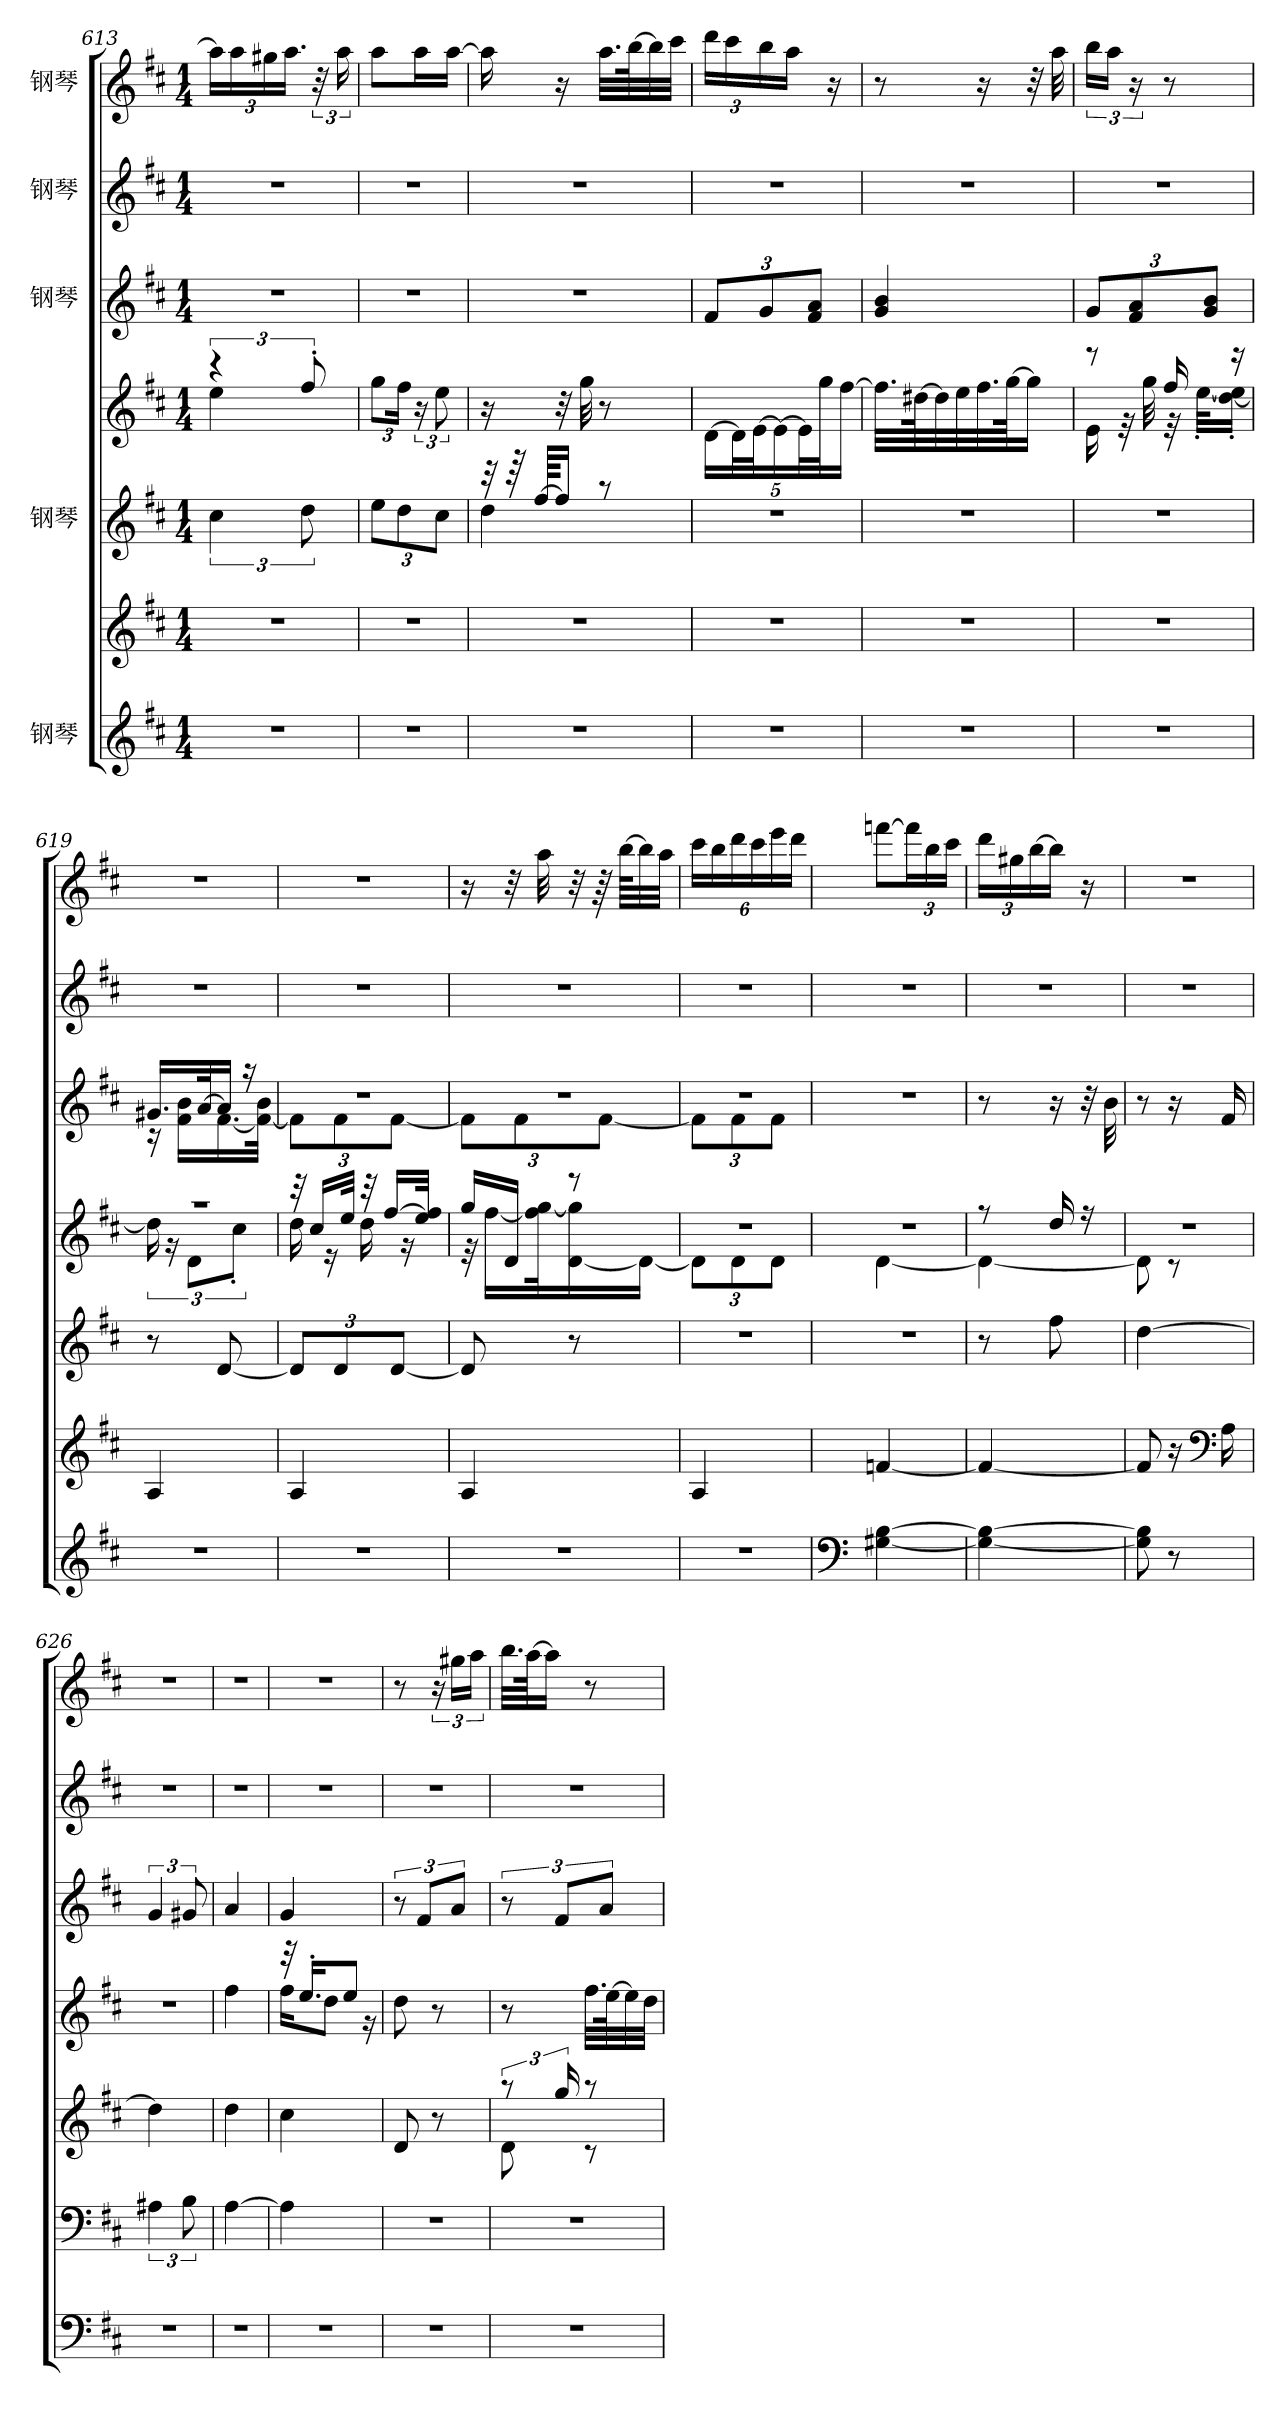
**kern	**kern	**kern	**kern	**kern	**kern	**kern
*part5	*part5	*part4	*part4	*part3	*part2	*part1
*staff7	*staff6	*staff5	*staff4	*staff3	*staff2	*staff1
*I"钢琴	*	*I"钢琴	*	*I"钢琴	*I"钢琴	*I"钢琴
!!LO:PB:g=z
*clefG2	*clefG2	*clefG2	*clefG2	*clefG2	*clefG2	*clefG2
*k[f#c#]	*k[f#c#]	*k[f#c#]	*k[f#c#]	*k[f#c#]	*k[f#c#]	*k[f#c#]
*M1/4	*M1/4	*M1/4	*M1/4	*M1/4	*M1/4	*M1/4
=613	=613	=613	=613	=613	=613	=613
*	*	*	*^	*	*	*
*	*	*	*	*	*	*	*Xbrackettup
4r	4r	6cc#\	6r	4ee\	4r	4r	24aa\LL]
.	.	.	.	.	.	.	24aa\
.	.	.	.	.	.	.	24gg#X\
*	*	*	*	*	*	*	*brackettup
.	.	.	.	.	.	.	24.aa\JJ
.	.	12dd\	12ff#'/	.	.	.	.
.	.	.	.	.	.	.	48r
.	.	.	.	.	.	.	24aa\
*	*	*	*v	*v	*	*	*
=614	=614	=614	=614	=614	=614	=614
*	*	*Xbrackettup	*	*	*	*
4r	4r	12ee\L	12gg\L	4r	4r	8aa\L
.	.	12dd\	24ff#\Jk	.	.	.
.	.	.	24r	.	.	16aa\L
.	.	12cc#\J	12ee\	.	.	.
.	.	.	.	.	.	[16aa\JJ
=615	=615	=615	=615	=615	=615	=615
*	*	*^	*	*	*	*
4r	4r	32r	4dd\	16r	4r	4r	16aa\]
.	.	64r	.	.	.	.	.
.	.	[64ff#/KKLL	.	.	.	.	.
.	.	16ff#/JJ]	.	32r	.	.	16r
.	.	.	.	32gg\	.	.	.
.	.	8r	.	8r	.	.	32.aa\LLL
.	.	.	.	.	.	.	[64bb\K
.	.	.	.	.	.	.	32bb\]
.	.	.	.	.	.	.	32ccc#\JJJ
*	*	*v	*v	*	*	*	*
=616	=616	=616	=616	=616	=616	=616
*	*	*	*Xbrackettup	*Xbrackettup	*	*Xbrackettup
4r	4r	4r	[20d\LL	12f#/L	4r	24ddd\LL
.	.	.	.	.	.	24ccc#\
.	.	.	40d\L]	.	.	.
.	.	.	[40e\J	.	.	.
.	.	.	.	12g/	.	24bb\
.	.	.	20e\_	.	.	.
.	.	.	.	.	.	16aa\JJ
.	.	.	40e\L]	.	.	.
.	.	.	.	12f#/ 12a/J	.	.
.	.	.	40gg\J	.	.	.
.	.	.	.	.	.	16r
.	.	.	[20ff#\JJ	.	.	.
!!LO:PB:g=z
=617	=617	=617	=617	=617	=617	=617
4r	4r	4r	32.ff#\LLL]	4g/ 4b/	4r	8r
.	.	.	[64dd#X\K	.	.	.
.	.	.	32dd#\]	.	.	.
.	.	.	32ee\	.	.	.
.	.	.	32.ff#\	.	.	16r
.	.	.	[64gg\JK	.	.	.
.	.	.	16gg\JJ]	.	.	32r
.	.	.	.	.	.	32aa\
=618	=618	=618	=618	=618	=618	=618
*	*	*	*^	*	*	*
*	*	*	*	*	*	*	*brackettup
4r	4r	4r	8r	16e\	12g/L	4r	24bb\LL
.	.	.	.	.	.	.	24aa\JJ
.	.	.	.	32r	.	.	.
.	.	.	.	.	12f#/ 12a/	.	24r
.	.	.	.	32gg\	.	.	.
.	.	.	16ff#/	32r	.	.	8r
.	.	.	.	[32ee'\KLL	.	.	.
.	.	.	.	.	12g/ 12b/J	.	.
.	.	.	16r	[16dd\' 16ee\]'JJ	.	.	.
=619	=619	=619	=619	=619	=619	=619	=619
*	*	*	*	*brackettup	*	*	*
*	*	*	*	*	*^	*	*
4r	4A/	8r	4r	24dd\]	16.g#X/LL	16r	4r	4r
.	.	.	.	24r	.	.	.	.
.	.	.	.	.	.	16f#\ 16b\LL	.	.
.	.	.	.	12d\L	.	.	.	.
.	.	.	.	.	[32a/K	.	.	.
.	.	[8d/	.	.	16a/JJ]	[16.f#\	.	.
.	.	.	.	12cc#'\J	.	.	.	.
.	.	.	.	.	16r	.	.	.
.	.	.	.	.	.	32f#\_ 32b\JJk	.	.
=620	=620	=620	=620	=620	=620	=620	=620	=620
4r	4A/	12d/L]	32r	16dd\	4r	12f#\L]	4r	4r
.	.	.	16cc#/LL	.	.	.	.	.
.	.	.	.	16r	.	.	.	.
.	.	12d/	.	.	.	12f#\	.	.
.	.	.	32ee/JJk	.	.	.	.	.
.	.	.	32r	16dd\	.	.	.	.
.	.	.	[16ff#/LL	.	.	.	.	.
.	.	[12d/J	.	.	.	[12f#\J	.	.
.	.	.	.	16r	.	.	.	.
.	.	.	32ee/ 32ff#/]JJk	.	.	.	.	.
!!LO:PB:g=z
=621	=621	=621	=621	=621	=621	=621	=621	=621
4r	4A/	8d/]	16gg/LL	32r	4r	12f#\L]	4r	16r
.	.	.	.	[16ff#\LL	.	.	.	.
.	.	.	16d/JJ	.	.	.	.	32r
.	.	.	.	.	.	12f#\	.	.
.	.	.	.	32ff#\] [32gg\K	.	.	.	32aa\
.	.	8r	8r	[16d\ 16gg\]	.	.	.	32r
.	.	.	.	.	.	.	.	64r
.	.	.	.	.	.	[12f#\J	.	.
.	.	.	.	.	.	.	.	[64bb\KLLL
.	.	.	.	16d\JJ_	.	.	.	32bb\]
.	.	.	.	.	.	.	.	32aa\JJJ
=622	=622	=622	=622	=622	=622	=622	=622	=622
*	*	*	*	*Xbrackettup	*	*	*	*Xbrackettup
4r	4A/	4r	4r	12d\L]	4r	12f#\L]	4r	24ccc#\LL
.	.	.	.	.	.	.	.	24bb\
.	.	.	.	12d\	.	12f#\	.	24ddd\
.	.	.	.	.	.	.	.	24ccc#\
.	.	.	.	12d\J	.	12f#\J	.	24eee\
.	.	.	.	.	.	.	.	24ddd\JJ
*	*	*	*	*	*v	*v	*	*
=623	=623	=623	=623	=623	=623	=623	=623
*clefF4	*	*	*	*	*	*	*
[4G#X\ [4B\	[4fn/	4r	4r	[4d\	4r	4r	[8fffn\L
.	.	.	.	.	.	.	24fff\L]
.	.	.	.	.	.	.	24bb\
.	.	.	.	.	.	.	24ccc#\JJ
=624	=624	=624	=624	=624	=624	=624	=624
4G#\_ 4B\_	4f/_	8r	8r	4d\_	8r	4r	24ddd\LL
.	.	.	.	.	.	.	24gg#X\
.	.	.	.	.	.	.	[24bb\
.	.	8ff#\	16dd/	.	16r	.	16bb\JJ]
.	.	.	16r	.	32r	.	16r
.	.	.	.	.	32b\	.	.
!!LO:PB:g=z
=625	=625	=625	=625	=625	=625	=625	=625
8G#\] 8B\]	8f/]	[4dd\	4r	8d\]	8r	4r	4r
8r	16r	.	.	8r	16r	.	.
*	*clefF4	*	*	*	*	*	*
.	16A\	.	.	.	16f#/	.	.
*	*	*	*v	*v	*	*	*
=626	=626	=626	=626	=626	=626	=626
*	*	*	*	*brackettup	*	*
4r	6A#X\	4dd\]	4r	6g/	4r	4r
.	12B\	.	.	12g#X/	.	.
=627	=627	=627	=627	=627	=627	=627
4r	[4A\	4dd\	4ff#\	4a/	4r	4r
=628	=628	=628	=628	=628	=628	=628
*	*	*	*^	*	*	*
4r	4A\]	4cc#\	32r	16ff#\KL	4g/	4r	4r
.	.	.	16.ee'/KL	.	.	.	.
.	.	.	.	8dd\J	.	.	.
.	.	.	8ee/J	.	.	.	.
.	.	.	.	16r	.	.	.
*	*	*	*v	*v	*	*	*
=629	=629	=629	=629	=629	=629	=629
4r	4r	8d/	8dd\	12r	4r	8r
.	.	.	.	12f#/L	.	.
*	*	*	*	*	*	*brackettup
.	.	8r	8r	.	.	24r
.	.	.	.	12a/J	.	24gg#X\LL
.	.	.	.	.	.	24aa\JJ
=630	=630	=630	=630	=630	=630	=630
*	*	*brackettup	*	*	*	*
*	*	*^	*	*	*	*
4r	4r	12r	8d\	8r	12r	4r	32.bb\LLL
.	.	.	.	.	.	.	[64aa\JK
.	.	.	.	.	.	.	16aa\JJ]
.	.	24gg/	.	.	12f#/L	.	.
.	.	8r	8r	32.ff#\LLL	.	.	8r
.	.	.	.	.	12a/J	.	.
.	.	.	.	[64ee\K	.	.	.
.	.	.	.	32ee\]	.	.	.
.	.	.	.	32dd\JJJ	.	.	.
*	*	*v	*v	*	*	*	*
=	=	=	=	=	=	=
*-	*-	*-	*-	*-	*-	*-
